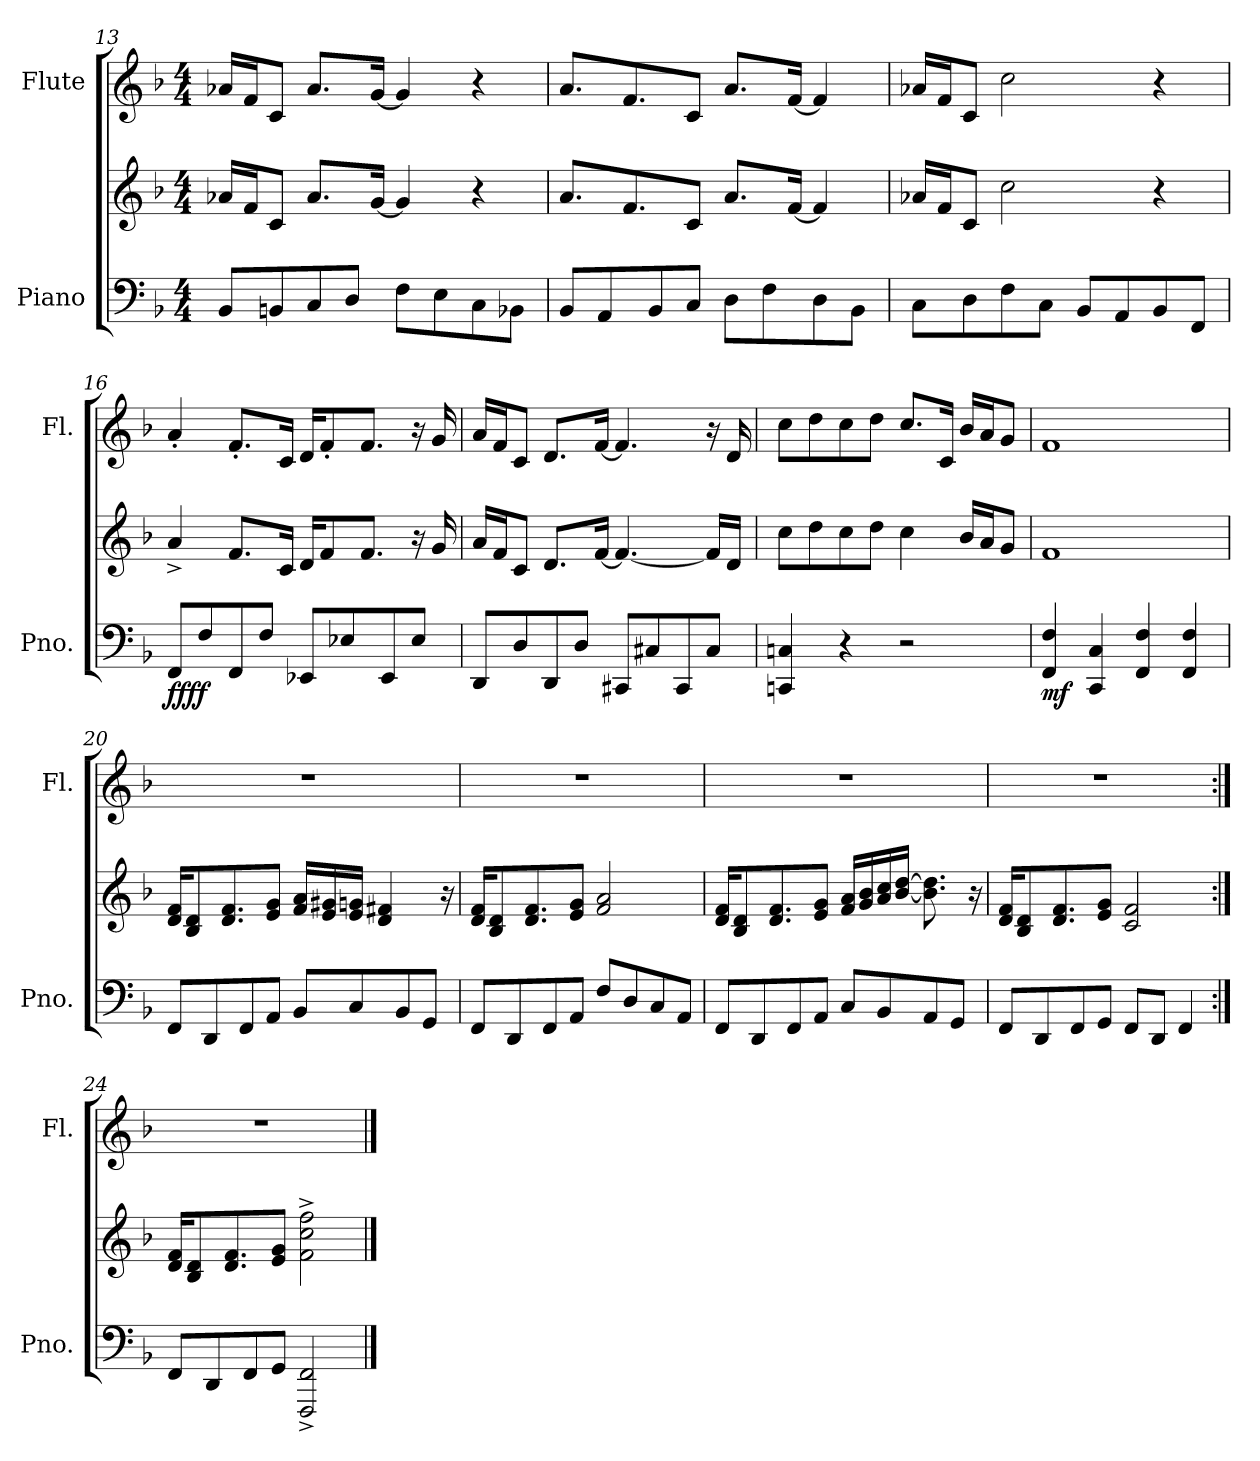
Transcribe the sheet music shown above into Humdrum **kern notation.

**kern	**kern	**dynam	**kern
*part2	*part2	*part2	*part1
*staff3	*staff2	*staff2/3	*staff1
*I"Piano	*	*	*I"Flute
*I'Pno.	*	*	*I'Fl.
!!LO:LB:g=z
*clefF4	*clefG2	*	*clefG2
*k[b-]	*k[b-]	*	*k[b-]
*M4/4	*M4/4	*	*M4/4
=13	=13	=13	=13
8BB-/L	16a-X/LL	.	16a-X/LL
.	16f/J	.	16f/J
8BBn/	8c/J	.	8c/J
8C/	8.a-/L	.	8.a-/L
8D/J	.	.	.
.	[16g/Jk	.	[16g/Jk
8F\L	4g/]	.	4g/]
8E\	.	.	.
8C\	4r	.	4r
8BB-X\J	.	.	.
=14	=14	=14	=14
8BB-/L	8.a/L	.	8.a/L
8AA/	.	.	.
.	8.f/	.	8.f/
8BB-/	.	.	.
8C/J	8c/J	.	8c/J
8D\L	8.a/L	.	8.a/L
8F\	.	.	.
.	[16f/Jk	.	[16f/Jk
8D\	4f/]	.	4f/]
8BB-\J	.	.	.
=15	=15	=15	=15
8C\L	16a-X/LL	.	16a-X/LL
.	16f/J	.	16f/J
8D\	8c/J	.	8c/J
8F\	2cc\	.	2cc\
8C\J	.	.	.
8BB-/L	.	.	.
8AA/	.	.	.
8BB-/	4r	.	4r
8FF/J	.	.	.
=16	=16	=16	=16
!	!	!LO:DY:b=2	!
!	!	!LO:DY:n=1:b	!
8FF/L	4a^/	f fff	4a'/
8F/	.	.	.
8FF/	8.f/L	.	8.f'/L
8F/J	.	.	.
.	16c/Jk	.	16c/Jk
8EE-X/L	16d/KL	.	16d/KL
.	8f/	.	8f'/
8E-X/	.	.	.
.	8.f/J	.	8.f/J
8EE-/	.	.	.
8E-/J	16r	.	16r
.	16g/	.	16g/
!!LO:LB:g=z
=17	=17	=17	=17
8DD/L	16a/LL	.	16a/LL
.	16f/J	.	16f/J
8D/	8c/J	.	8c/J
8DD/	8.d/L	.	8.d/L
8D/J	.	.	.
.	[16f/Jk	.	[16f/Jk
8CC#X/L	4.f/_	.	4.f/]
8C#X/	.	.	.
8CC#/	.	.	.
8C#/J	16f/LL]	.	16r
.	16d/JJ	.	16d/
=18	=18	=18	=18
4CCn/ 4Cn/	8cc\L	.	8cc\L
.	8dd\	.	8dd\
4r	8cc\	.	8cc\
.	8dd\J	.	8dd\J
2r	4cc\	.	8.cc/L
.	.	.	16c/Jk
.	16b-/LL	.	16b-/LL
.	16a/J	.	16a/J
.	8g/J	.	8g/J
=19	=19	=19	=19
!	!	!LO:DY:b=2	!
4FF/ 4F/	1f	mf	1f
4CC/ 4C/	.	.	.
4FF/ 4F/	.	.	.
4FF/ 4F/	.	.	.
=20	=20	=20	=20
8FF/L	16d/ 16f/KL	.	1r
.	8B-/ 8d/	.	.
8DD/	.	.	.
.	8.d/ 8.f/	.	.
8FF/	.	.	.
8AA/J	8e/ 8g/J	.	.
8BB-/L	16f/ 16a/LL	.	.
.	16e/ 16g#X/	.	.
8C/	16e/ 16gn/JJ	.	.
.	4d/ 4f#X/	.	.
8BB-/	.	.	.
8GG/J	.	.	.
.	16r	.	.
!!LO:LB:g=z
=21	=21	=21	=21
8FF/L	16d/ 16f/KL	.	1r
.	8B-/ 8d/	.	.
8DD/	.	.	.
.	8.d/ 8.f/	.	.
8FF/	.	.	.
8AA/J	8e/ 8g/J	.	.
8F/L	2f/ 2a/	.	.
8D/	.	.	.
8C/	.	.	.
8AA/J	.	.	.
=22	=22	=22	=22
8FF/L	16d/ 16f/KL	.	1r
.	8B-/ 8d/	.	.
8DD/	.	.	.
.	8.d/ 8.f/	.	.
8FF/	.	.	.
8AA/J	8e/ 8g/J	.	.
8C/L	16f/ 16a/LL	.	.
.	16g/ 16b-/	.	.
8BB-/	16a/ 16cc/	.	.
.	[16b-/ [16dd/JJ	.	.
8AA/	8.b-\] 8.dd\]	.	.
8GG/J	.	.	.
.	16r	.	.
=23	=23	=23	=23
8FF/L	16d/ 16f/KL	.	1r
.	8B-/ 8d/	.	.
8DD/	.	.	.
.	8.d/ 8.f/	.	.
8FF/	.	.	.
8GG/J	8e/ 8g/J	.	.
8FF/L	2c/ 2f/	.	.
8DD/J	.	.	.
4FF/	.	.	.
=24:|!	=24:|!	=24:|!	=24:|!
8FF/L	16d/ 16f/KL	.	1r
.	8B-/ 8d/	.	.
8DD/	.	.	.
.	8.d/ 8.f/	.	.
8FF/	.	.	.
8GG/J	8e/ 8g/J	.	.
2FFF/^ 2FF/^	2f\^ 2cc\^ 2ff\^	.	.
==	==	==	==
*-	*-	*-	*-
